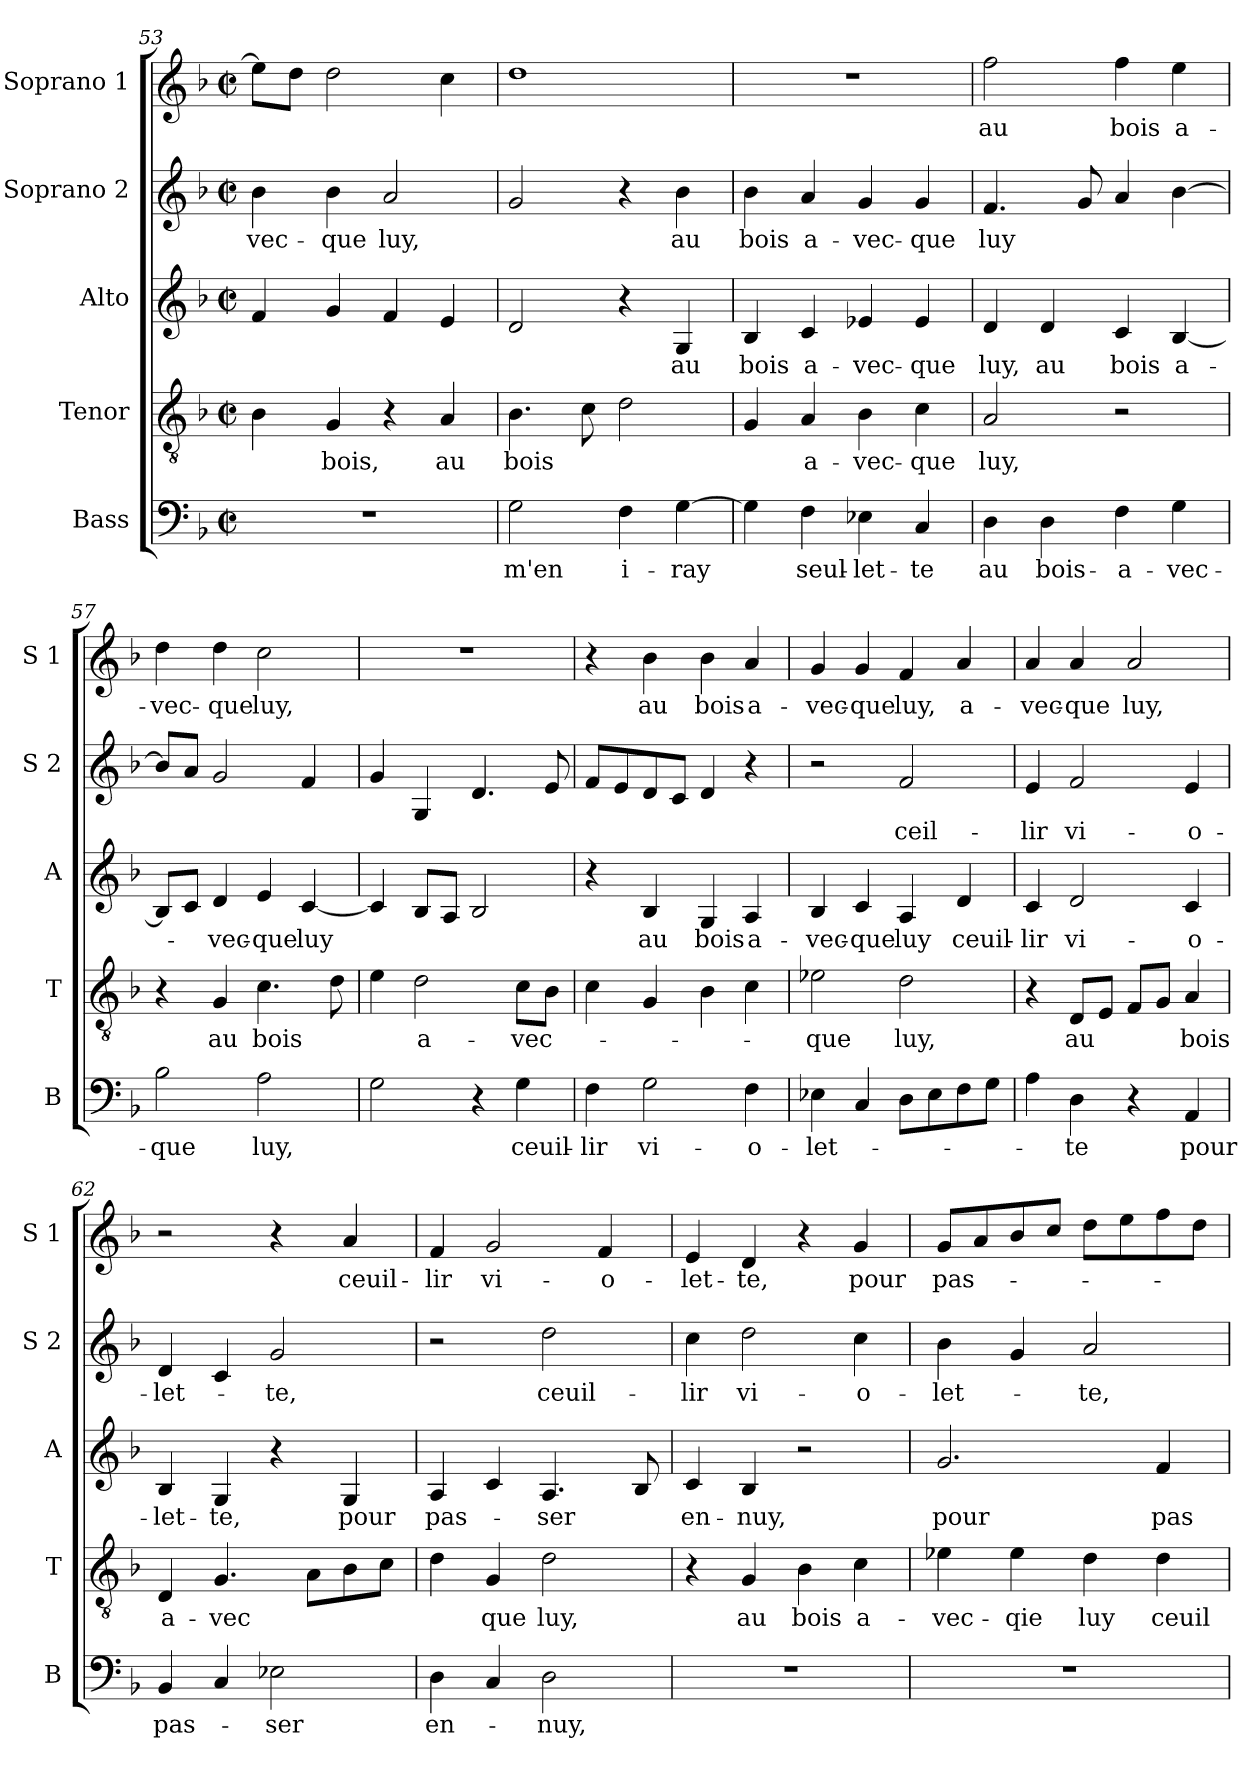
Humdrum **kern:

**kern	**text	**kern	**text	**kern	**text	**kern	**text	**kern	**text
*part5	*part5	*part4	*part4	*part3	*part3	*part2	*part2	*part1	*part1
*staff5	*staff5	*staff4	*staff4	*staff3	*staff3	*staff2	*staff2	*staff1	*staff1
*I"Bass	*	*I"Tenor	*	*I"Alto	*	*I"Soprano 2	*	*I"Soprano 1	*
*I'B	*	*I'T	*	*I'A	*	*I'S 2	*	*I'S 1	*
*clefF4	*	*clefGv2	*	*clefG2	*	*clefG2	*	*clefG2	*
*k[b-]	*	*k[b-]	*	*k[b-]	*	*k[b-]	*	*k[b-]	*
*F:	*	*F:	*	*F:	*	*F:	*	*F:	*
*M2/2	*	*M2/2	*	*M2/2	*	*M2/2	*	*M2/2	*
*met(c|)	*	*met(c|)	*	*met(c|)	*	*met(c|)	*	*met(c|)	*
=53	=53	=53	=53	=53	=53	=53	=53	=53	=53
1r	.	4B-\	.	4f/	.	4b-\	-vec-	8ee\L]	.
.	.	.	.	.	.	.	.	8dd\J	.
.	.	4G/	bois,	4g/	.	4b-\	-que	2dd\	.
.	.	4r	.	4f/	.	2a/	luy,	.	.
.	.	4A/	au	4e/	.	.	.	4cc\	.
=54	=54	=54	=54	=54	=54	=54	=54	=54	=54
2G\	m'en	4.B-\	bois	2d/	.	2g/	.	1dd	.
.	.	8c\	.	.	.	.	.	.	.
4F\	i-	2d\	.	4r	.	4r	.	.	.
[4G\	-ray	.	.	4G/	au	4b-\	au	.	.
=55	=55	=55	=55	=55	=55	=55	=55	=55	=55
4G\]	.	4G/	.	4B-/	bois	4b-\	bois	1r	.
4F\	seul-	4A/	a-	4c/	a-	4a/	a-	.	.
4E-X\	-let-	4B-\	-vec-	4e-X/	-vec-	4g/	-vec-	.	.
4C/	-te	4c\	-que	4e-/	-que	4g/	-que	.	.
=56	=56	=56	=56	=56	=56	=56	=56	=56	=56
4D\	au	2A/	luy,	4d/	luy,	4.f/	luy	2ff\	au
4D\	bois-	.	.	4d/	au	.	.	.	.
.	.	.	.	.	.	8g/	.	.	.
4F\	-a-	2r	.	4c/	bois	4a/	.	4ff\	bois
4G\	-vec-	.	.	[4B-/	a-	[4b-\	.	4ee\	a-
=57	=57	=57	=57	=57	=57	=57	=57	=57	=57
2B-\	-que	4r	.	8B-/L]	.	8b-/L]	.	4dd\	-vec-
.	.	.	.	8c/J	.	8a/J	.	.	.
.	.	4G/	au	4d/	-vec-	2g/	.	4dd\	-que
2A\	luy,	4.c\	bois	4e/	-que	.	.	2cc\	luy,
.	.	.	.	[4c/	luy	4f/	.	.	.
.	.	8d\	.	.	.	.	.	.	.
!!LO:LB:g=z
=58	=58	=58	=58	=58	=58	=58	=58	=58	=58
2G\	.	4e\	.	4c/]	.	4g/	.	1r	.
.	.	2d\	a-	8B-/L	.	4G/	.	.	.
.	.	.	.	8A/J	.	.	.	.	.
4r	.	.	.	2B-/	.	4.d/	.	.	.
4G\	ceuil-	8c\L	-vec-	.	.	.	.	.	.
.	.	8B-\J	.	.	.	8e/	.	.	.
=59	=59	=59	=59	=59	=59	=59	=59	=59	=59
4F\	-lir	4c\	.	4r	.	8f/L	.	4r	.
.	.	.	.	.	.	8e/	.	.	.
2G\	vi-	4G/	.	4B-/	au	8d/	.	4b-\	au
.	.	.	.	.	.	8c/J	.	.	.
.	.	4B-\	.	4G/	bois	4d/	.	4b-\	bois
4F\	-o-	4c\	.	4A/	a-	4r	.	4a/	a-
=60	=60	=60	=60	=60	=60	=60	=60	=60	=60
4E-X\	-let-	2e-X\	-que	4B-/	-vec-	2r	.	4g/	-vec-
4C/	.	.	.	4c/	-que	.	.	4g/	-que
8D\L	.	2d\	luy,	4A/	luy	2f/	ceil-	4f/	luy,
8E-\	.	.	.	.	.	.	.	.	.
8F\	.	.	.	4d/	ceuil-	.	.	4a/	a-
8G\J	.	.	.	.	.	.	.	.	.
=61	=61	=61	=61	=61	=61	=61	=61	=61	=61
4A\	.	4r	.	4c/	-lir	4e/	-lir	4a/	-vec-
4D\	-te	8D/L	au	2d/	vi-	2f/	vi-	4a/	-que
.	.	8E/J	.	.	.	.	.	.	.
4r	.	8F/L	.	.	.	.	.	2a/	luy,
.	.	8G/J	.	.	.	.	.	.	.
4AA/	pour	4A/	bois	4c/	-o-	4e/	-o-	.	.
=62	=62	=62	=62	=62	=62	=62	=62	=62	=62
4BB-/	pas-	4D/	a-	4B-/	-let-	4d/	-let-	2r	.
4C/	.	4.G/	-vec	4G/	-te,	4c/	.	.	.
2E-X\	-ser	.	.	4r	.	2g/	-te,	4r	.
.	.	8A\L	.	.	.	.	.	.	.
.	.	8B-\	.	4G/	pour	.	.	4a/	ceuil-
.	.	8c\J	.	.	.	.	.	.	.
=63	=63	=63	=63	=63	=63	=63	=63	=63	=63
4D\	en-	4d\	.	4A/	pas-	2r	.	4f/	-lir
4C/	.	4G/	que	4c/	.	.	.	2g/	vi-
2D\	-nuy,	2d\	luy,	4.A/	-ser	2dd\	ceuil-	.	.
.	.	.	.	.	.	.	.	4f/	-o-
.	.	.	.	8B-/	.	.	.	.	.
!!LO:PB:g=z
=64	=64	=64	=64	=64	=64	=64	=64	=64	=64
1r	.	4r	.	4c/	en-	4cc\	-lir	4e/	-let-
.	.	4G/	au	4B-/	-nuy,	2dd\	vi-	4d/	-te,
.	.	4B-\	bois	2r	.	.	.	4r	.
.	.	4c\	a-	.	.	4cc\	-o-	4g/	pour
=65	=65	=65	=65	=65	=65	=65	=65	=65	=65
1r	.	4e-X\	-vec-	2.g/	pour	4b-\	-let-	8g/L	pas-
.	.	.	.	.	.	.	.	8a/	.
.	.	4e-\	-qie	.	.	4g/	.	8b-/	.
.	.	.	.	.	.	.	.	8cc/J	.
.	.	4d\	luy	.	.	2a/	-te,	8dd\L	.
.	.	.	.	.	.	.	.	8ee\	.
.	.	4d\	ceuil-	4f/	pas-	.	.	8ff\	.
.	.	.	.	.	.	.	.	8dd\J	.
=	=	=	=	=	=	=	=	=	=
*-	*-	*-	*-	*-	*-	*-	*-	*-	*-
